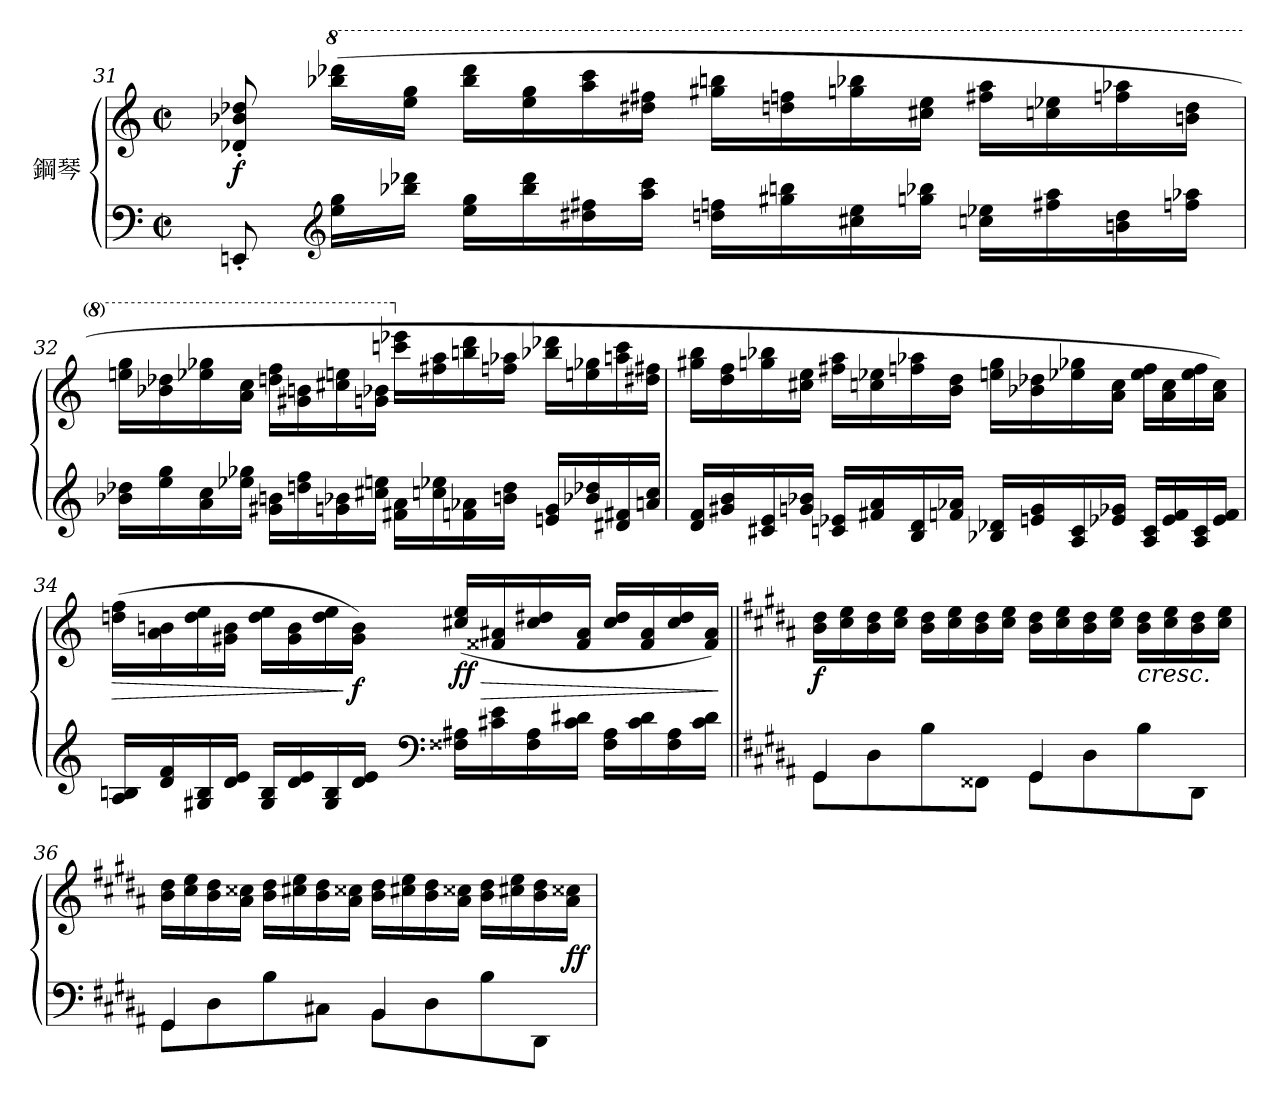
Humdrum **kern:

**kern	**kern	**dynam
*part1	*part1	*part1
*staff2	*staff1	*staff1/2
*I"鋼琴	*	*
!!LO:LB:g=z
*clefF4	*clefG2	*
*k[]	*k[]	*
*M2/2	*M2/2	*
*met(c|)	*met(c|)	*
*MM98	*MM98	*
=31	=31	=31
!	!	!LO:DY:b
8EEn'/	8d-X/' 8b-X/' 8dd-X/'	f
*clefG2	*	*
*	*8va	*
*	*MM138	*
16ee\ 16gg\LL	(>16bbb-X\ 16dddd-X\LL	.
16bb-X\ 16ddd-X\JJ	16eee\ 16ggg\JJ	.
16ee\ 16gg\LL	16bbb-\ 16dddd-\LL	.
16bb-\ 16ddd-\	16eee\ 16ggg\	.
16dd#X\ 16ff#X\	16aaa\ 16cccc\	.
16aa\ 16ccc\JJ	16ddd#X\ 16fff#X\JJ	.
16ddn\ 16ffn\LL	16ggg#X\ 16bbbn\LL	.
16gg#X\ 16bbn\	16dddn\ 16fffn\	.
16cc#X\ 16ee\	16gggn\ 16bbb-X\	.
16ggn\ 16bb-X\JJ	16ccc#X\ 16eee\JJ	.
16ccn\ 16ee-X\LL	16fff#X\ 16aaa\LL	.
16ff#X\ 16aa\	16cccn\ 16eee-X\	.
16bn\ 16dd\	16fffn\ 16aaa-X\	.
16ffn\ 16aa-X\JJ	16bb\ 16ddd\JJ	.
=32	=32	=32
16b-X\ 16dd-X\LL	16eeen\ 16ggg\LL	.
16ee\ 16gg\	16bb-X\ 16ddd-X\	.
16a\ 16cc\	16eee-X\ 16ggg-X\	.
16ee-X\ 16gg-X\JJ	16aa\ 16ccc\JJ	.
16g#X\ 16bn\LL	16dddn\ 16fff\LL	.
16ddn\ 16ff\	16gg#X\ 16bbn\	.
16gn\ 16b-X\	16ccc#X\ 16eeen\	.
16cc#X\ 16een\JJ	16ggn\ 16bb-X\JJ	.
*	*X8va	*
16f#X\ 16a\LL	16cccn\ 16eee-X\LL	.
16ccn\ 16ee-X\	16ff#X\ 16aa\	.
16fn\ 16a-X\	16bbn\ 16ddd\	.
16bn\ 16dd\JJ	16ffn\ 16aa-X\JJ	.
16en/ 16g/LL	16bb-X\ 16ddd-X\LL	.
16b-X/ 16dd-X/	16een\ 16gg-X\	.
16d#X/ 16f#X/	16aan\ 16ccc\	.
16an/ 16cc/JJ	16dd#X\ 16ff#X\JJ	.
!!LO:LB:g=z
=33	=33	=33
16d/ 16f/LL	16gg#X\ 16bb\LL	.
16g#X/ 16b/	16dd\ 16ff\	.
16c#X/ 16e/	16ggn\ 16bb-X\	.
16gn/ 16b-X/JJ	16cc#X\ 16ee\JJ	.
16cn/ 16e-X/LL	16ff#X\ 16aa\LL	.
16f#X/ 16a/	16ccn\ 16ee-X\	.
16B/ 16d/	16ffn\ 16aa-X\	.
16fn/ 16a-X/JJ	16b\ 16dd\JJ	.
16B-X/ 16d-X/LL	16een\ 16gg\LL	.
16en/ 16g/	16b-X\ 16dd-X\	.
16A/ 16c/	16ee-X\ 16gg-X\	.
16e-X/ 16g-X/JJ	16a\ 16cc\JJ	.
16A/ 16c/LL	16ee-\ 16ff\LL	.
16e-/ 16f/	16a\ 16cc\	.
16A/ 16c/	16ee-\ 16ff\	.
16e-/ 16f/JJ	16a\ 16cc\JJ)	.
=34	=34	=34
!	!	!LO:HP:b
16A/ 16Bn/LL	(>16ddn\ 16ff\LL	>
16d/ 16f/	16a\ 16bn\	.
16G#X/ 16B/	16dd\ 16ee\	.
16d/ 16e/JJ	16g#X\ 16b\JJ	.
16G#/ 16B/LL	16dd\ 16ee\LL	.
16d/ 16e/	16g#\ 16b\	.
16G#/ 16B/	16dd\ 16ee\	.
!	!	!LO:DY:n=1:b
16d/ 16e/JJ	16g#\ 16b\JJ)	] f
*clefF4	*	*
*	*MM132	*
!	!	!LO:HP:b
!	!	!LO:DY:n=2:b
16F##X\ 16A#X\LL	(<16cc#X/ 16ee/LL	> ff
*	*MM129	*
16c#X\ 16e\	16f##X/ 16a#X/	.
*	*MM126	*
16F##\ 16A#\	16cc#/ 16dd#X/	.
*	*MM123	*
16c#\ 16d#X\JJ	16f##/ 16a#/JJ	.
*	*MM120	*
16F##\ 16A#\LL	16cc#/ 16dd#/LL	.
*	*MM117	*
16c#\ 16d#\	16f##/ 16a#/	.
*	*MM114	*
16F##\ 16A#\	16cc#/ 16dd#/	.
*	*MM111	*
16c#\ 16d#\JJ	16f##/ 16a#/JJ)	.
.	.	]
!!LO:LB:g=z
=35||	=35||	=35||
*k[f#c#g#d#a#]	*k[f#c#g#d#a#]	*
*	*MM138	*
*^	*	*
!	!	!	!LO:DY:b
8GG#\L	4GG#/	16b\ 16dd#\LL	f
.	.	16cc#\ 16ee\	.
8D#\	.	16b\ 16dd#\	.
.	.	16cc#\ 16ee\JJ	.
8B\	4ryy	16b\ 16dd#\LL	.
.	.	16cc#\ 16ee\	.
8FF##X\J	.	16b\ 16dd#\	.
.	.	16cc#\ 16ee\JJ	.
8GG#\L	4GG#/	16b\ 16dd#\LL	.
.	.	16cc#\ 16ee\	.
8D#\	.	16b\ 16dd#\	.
.	.	16cc#\ 16ee\JJ	.
!	!	!	!LO:HP:b
8B\	4ryy	16b\ 16dd#\LL	<
.	.	16cc#\ 16ee\	.
8DD#\J	.	16b\ 16dd#\	.
.	.	16cc#\ 16ee\JJ	.
=36	=36	=36	=36
8GG#\L	4GG#/	16b\ 16dd#\LL	.
.	.	16cc#\ 16ee\	.
8D#\	.	16b\ 16dd#\	.
.	.	16a#\ 16cc##X\JJ	.
8B\	4ryy	16b\ 16dd#\LL	.
.	.	16cc#X\ 16ee\	.
8C#X\J	.	16b\ 16dd#\	.
.	.	16a#\ 16cc##X\JJ	.
8BB\L	4BB/	16b\ 16dd#\LL	.
.	.	16cc#X\ 16ee\	.
8D#\	.	16b\ 16dd#\	.
.	.	16a#\ 16cc##X\JJ	.
8B\	4ryy	16b\ 16dd#\LL	.
.	.	16cc#X\ 16ee\	.
8DD#\J	.	16b\ 16dd#\	.
!	!	!	!LO:DY:b
.	.	16a#\ 16cc##X\JJ	ff
*v	*v	*	*
.	.	[
=	=	=
*-	*-	*-
